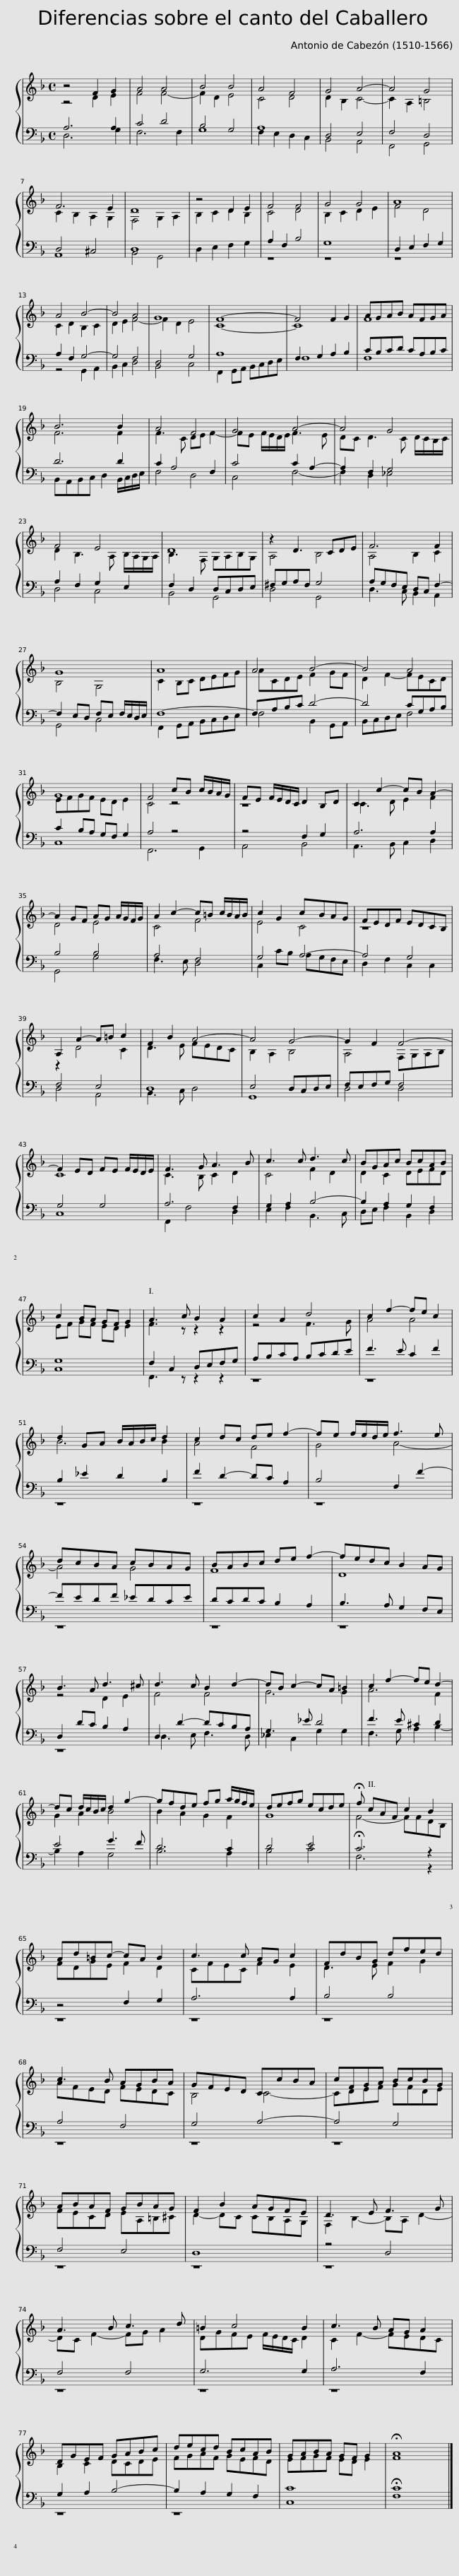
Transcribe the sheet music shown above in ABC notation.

X:1
%%score { ( 1 2 ) | ( 3 4 ) }
L:1/8
M:4/4
I:linebreak $
K:F
V:1 treble
V:2 treble
V:3 bass
V:4 bass
V:1
 z4 F2 G2 | A4 A4 | B4 B4 | A4 F4 | G4 A4- | %5
 A4 G4 |$ F6 E2 | D8 | z4 D2 E2 | F4 F4 | %10
 G4 G4 | A8 |$ A4 B4- | B4 A4 | G8 | %15
 F8- | F4 F2 G2 | AGAB AFGA |$ B6 B2 | A4 F4 | %20
 G4 A4- | A4 G4 |$ F4 E4 | D8 | z2 D3 CDE | %25
 F6 F2 |$ G8 | A8 | A4 B4- | B4 A4 |$ %30
 G8 | F4 cB c/B/A/G/ | FE F/E/D/C/ D2 B,D | C2 c2- cB A2- |$ A2 GF AG A/G/F/G/ | %35
 A2 c2- c=B c/B/A/B/ | c2 G2 cBAG | FEDF EDCB, |$ A,2 A2- A=B c2 | F2 B2 A4- | %40
 A4 G4- | G2 F2 F4- |$ F2 ED FE F/E/D/E/ | F3 G A3 B | c3 c d3 c | %45
 BGAc BcAB |$ c2 BA GF G2 | A3 c B2 A2 | c2 A2 d4 | c2 f2- fe c2 |$ %50
 d2 GA B/A/B/c/ d2 | c2 dc de f2- | fe f/e/d/e/ f3 e |$ dcBA cBAG | BABc de f2- | %55
 fedc B2 AG |$ B3 A d3 ^c | d3 c B2 d2- | dB c2- cA =B2 | c2 f2- fe d2- |$ %60
 dc d/c/B/c/ d2 g2- | gfde fg a/g/f/e/ | defg ecde | !fermata!f cAF c2 B2 |$ Ad=Bc- cA B2 | %65
 c3 c AG c2 | FdBG dfed |$ c3 B AGBA | GFED CcBA | cFGA BcBG |$ %70
 ABAF GBAG | F2 B2 AGFE | D3 E F3 G |$ A3 B c3 d | =B2 c4 B2 | %75
 c3 B AG A2 |$ DGEF GABc | decd BcAB | GABA GF G2 | !fermata!A8 |] %80
V:2
 z4 D2 E2 | F4 F4- | F2 D2 E4 | C4 D4 | D2 B,2 C4- | %5
 C2 A,2 =B,4 |$ C2 B,2 A,2 G,2 | F,4 G,2 A,2 | B,2 C2 D2 B,2 | C4 D4 | %10
 B,2 C2 D2 E2 | F4 D4 |$ C2 D2 B,2 C2 | D2 E2 F4- | F2 D2 E4 | %15
 C8- | C8 | F8 |$ F6 F2 | F3 C DE F2- | %20
 FE F/E/D/E/ F3 E | DC D3 C D/C/B,/C/ |$ D2 B,3 A, B,/A,/G,/A,/ | B,3 F, G,A,B,G, | A,4 B,4 | %25
 A,4 B,2 C2 |$ B,4 G,4 | C2 B,C DEFG | ACDE F2 GF | D2 F2- FECD |$ %30
 EFGF ED E2 | C4 z4 | z8 | C3 D E2 F2 |$ D4 E4 | %35
 C4 F4 | E4 C4 | z8 |$ z2 D4 C2 | D3 E FEDC | %40
 B,2 A,2 B,4 | A,4 F,G,A,B, |$ C8 | C3 B, C2 D2 | C4 F2 D2 | %45
 D2 C2 DEFD |$ EF GF ED E2 | F3 z z2 z2 | z4 F3 G | A4 A4 |$ %50
 B6 B2 | A4 F4 | G4 A4- |$ A4 G4 | F8 | %55
 D8 |$ z4 D2 E2 | F4 F4 | G6 G2 | A6 F2 |$ %60
 G2 A2 B4 | B2 A2 G2 F2 | G8 | F4- FFDB, |$ FDGE F2 D2 | %65
 CFEC F2 E2 | D3 E F2 G2 |$ AFED FEDC | B,4 C4- | CDEF GFDE |$ %70
 FECD EA,=B,^C | D2- DC CB,A,G, | F,2 B,2- B,A, D2- |$ DC F2- FG A2 | DGFE F/E/D/C/ D2 | %75
 C2 F2- FEDC |$ B,2 C2 DCDE | FGAF GEFD | EFGF ED E2 | F8 |] %80
V:3
 A,6 A,2 | C4 D4 | B,4 G,4 | A,8 | D,4 E,4 | %5
 F,4 D,4 |$ D,4 ^C,4 | D,8 | D,2 E,2 F,2 G,2 | A,2 F,2 B,4 | %10
 G,8 | D,2 E,2 F,2 G,2 |$ A,2 F,2 G,4- | G,4 F,4 | D,4 G,4 | %15
 A,8 | F,2 G,2 A,2 B,2 | CB,CD CA,B,C |$ D6 D2 | C2 A,4 F,2 | %20
 C4 C2 A,2- | A,2 F,2 G,4 |$ A,2 F,2 G,2 E,2 | F,2 D,2 D,C,D,E, | ^F,G,A,F, G,4 | %25
 A,G,F,E, D,C, F,2- |$ F,2 E,D, F,E, F,/E,/D,/E,/ | F,8- | F,A,B,C D4- | D4 CG,A,B, |$ %30
 C2 B,A, G,F, G,2 | A,4 z4 | z4 F,2 G,2 | A,6 A,2 |$ B,4 B,4 | %35
 A,4 F,4 | G,4 A,4- | A,4 G,4 |$ F,4 E,4 | D,8 | %40
 E,4 D,C,D,E, | F,E,F,G, F,4 |$ G,4 G,4 | A,6 F,2 | G,2 A,2 B,4- | %45
 B,2 A,2 G,2 F,2 |$ G,8 | F,2 C,2 D,E,F,G, | A,B,CA, B,CDE | F3 E C2 F2 |$ %50
 B,2 _E2 D2 B,2 | F2 D2- DC A,2 | B,4 F,2 F2- |$ FEDF _EDCE | DCDC B,2 A,2 | %55
 B,3 A, G,2 F,E, |$ D,2 DC B,2 A,2 | D,2 D2- DCB,A, | G,3 _E D4 | F3 E ^C2 D2 |$ %60
 E4 G3 F | D6 C2 | D4 E4 | !fermata!C6 z2 |$ z4 F,2 G,2 | %65
 A,6 A,2 | B,4 B,4 |$ A,4 F,4 | G,4 A,4- | A,4 G,4 |$ %70
 F,4 E,4 | D,8 | z4 D,4 |$ F,4 F,4 | G,6 G,2 | %75
 A,6 F,2 |$ G,2 A,2 B,4- | B,2 A,2 G,2 F,2 | C8 | !fermata!C8 |] %80
V:4
 D,6 G,2 | F,6 F,2 | G,8 | F,2 E,2 D,2 C,2 | B,,4 A,,4 | %5
 F,,4 G,,4 |$ A,,8 | B,,4 G,,4 | x8 | z8 | %10
 z8 | z8 |$ z4 G,,2 A,,2 | B,,2 C,2 D,4 | B,,4 C,4 | %15
 F,,2 G,,A,, B,,C,D,E, | F,8 | F,8 |$ B,,A,,B,,C, D,2 B,,/C,/D,/E,/ | F,4 D,4 | %20
 C,4 F,4- | F,2 D,2 _E,4 |$ D,4 C,4 | B,,4 G,,4 | D,4 G,,4 | %25
 D,3 C, B,,2 A,,2 |$ G,,4 C,4 | F,,2 G,,A,, B,,C,D,E, | F,4 B,,2 G,,A,, | B,,C,D,E, F,4 |$ %30
 C,8 | F,,6 G,,2 | A,,4 B,,4 | A,,3 B,, C,2 D,2 |$ G,,4 G,4 | %35
 F,3 E, D,4 | C,2 CB, A,G,F,E, | D,2 F,2 C,2 C,2 |$ D,4 A,,4 | B,,3 C, D,4 | %40
 G,,8 | D,4 D,4 |$ C,8 | F,,2 F,4 D,2 | E,2 F,2 B,,3 C, | %45
 D,E, F,2 B,,2 D,2 |$ C,8 | F,,3 z z2 z2 | z8 | z8 |$ %50
 z8 | z8 | z8 |$ z8 | z8 | %55
 z8 |$ z8 | D,3 E, F,3 D, | _E,2 C,2 G,2 G,2 | F,3 G, A,2 B,2- |$ %60
 B,2 A,2 G,4 | B,6 A,2 | B,4 C4 | F,6 z2 |$ z8 | %65
 z8 | z8 |$ z8 | z8 | z8 |$ %70
 z8 | z8 | z8 |$ z8 | z8 | %75
 z8 |$ z8 | z8 | C,8 | F,8 |] %80
